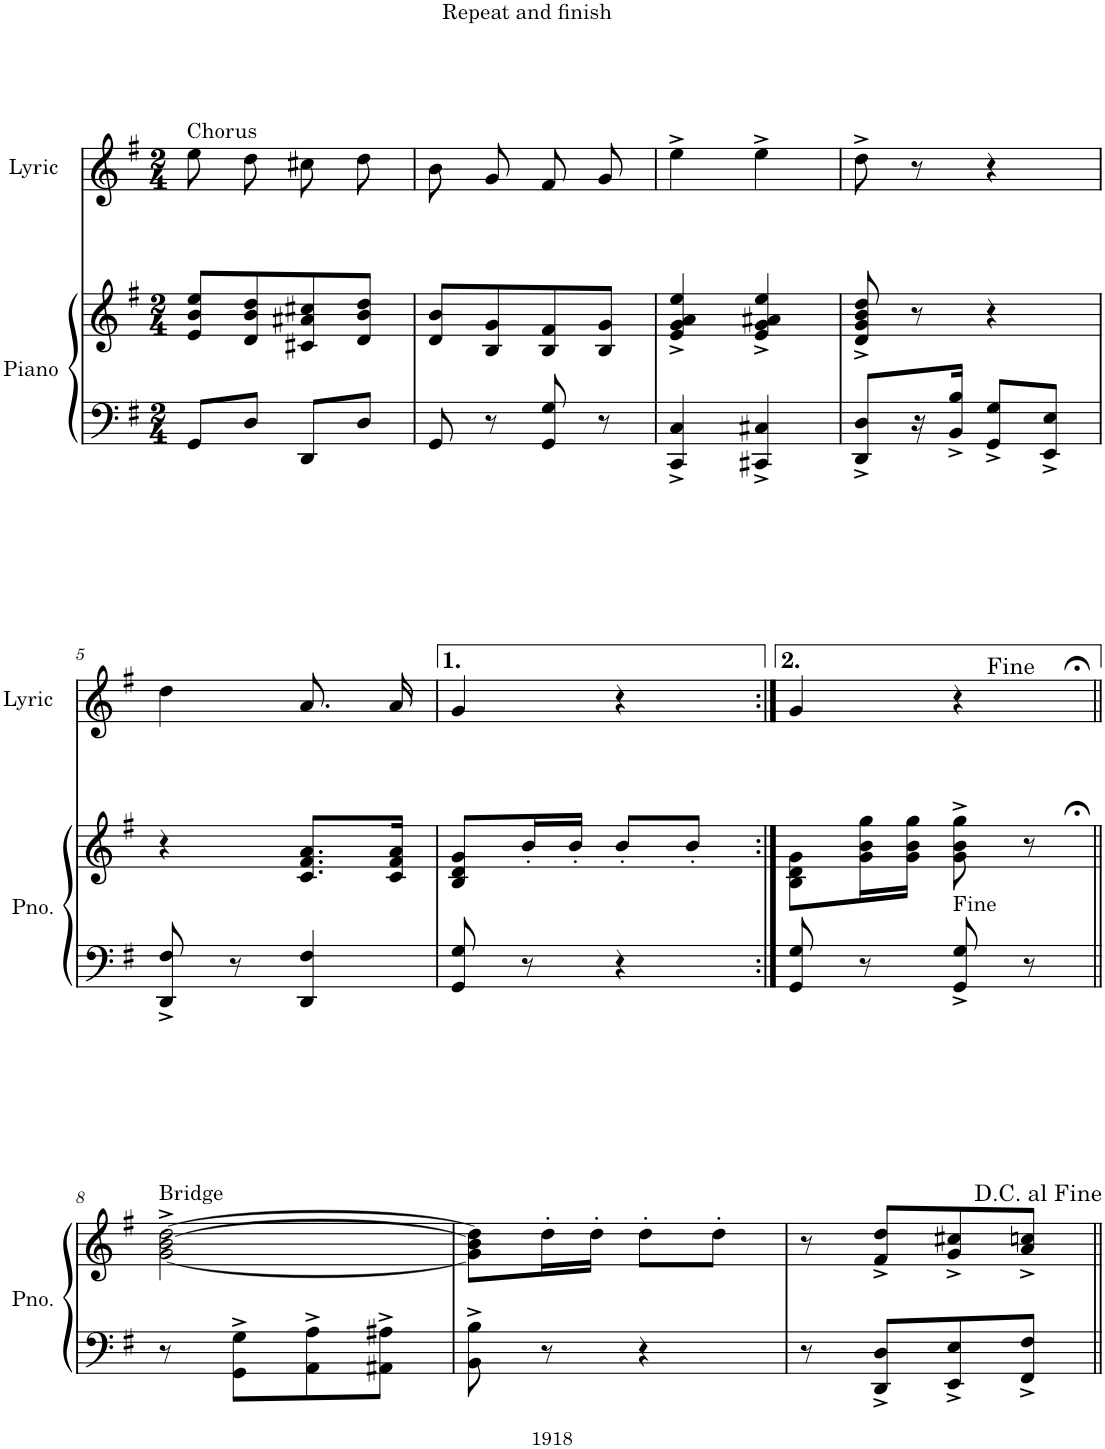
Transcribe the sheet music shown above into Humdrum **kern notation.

**kern	**kern	**kern
*part2	*part2	*part1
*staff3	*staff2	*staff1
*I"Piano	*	*I"Lyric
*I'Pno.	*	*I'Lyric
*clefF4	*clefG2	*clefG2
*k[f#]	*k[f#]	*k[f#]
*M2/4	*M2/4	*M2/4
=1	=1	=1
!	!	!LO:TX:a:t=Chorus
8GG/L	8e/ 8b/ 8ee/L	8ee\L
8D/J	8d/ 8b/ 8dd/	8dd\J
8DD/L	8c#X/ 8a#X/ 8cc#X/	8cc#X\L
8D/J	8d/ 8b/ 8dd/J	8dd\J
=2	=2	=2
8GG/	8d/ 8b/L	8b/L
8r	8B/ 8g/	8g/J
8GG/ 8G/	8B/ 8f#/	8f#/L
8r	8B/ 8g/J	8g/J
=3	=3	=3
4CC/^ 4C/^	4e/^ 4g/^ 4a/^ 4ee/^	4ee^\
4CC#X/^ 4C#X/^	4e/^ 4g/^ 4a#X/^ 4ee/^	4ee^\
=4	=4	=4
8DD/^ 8D/^L	8d/^ 8g/^ 8b/^ 8dd/^	8dd^\
16r	8r	8r
16BB/^ 16B/^JJ	.	.
8GG/^ 8G/^L	4r	4r
8EE/^ 8E/^J	.	.
!!LO:LB:g=z
=5	=5	=5
8DD/^ 8F#/^	4r	4dd\
8r	.	.
4DD/ 4F#/	8.c/ 8.f#/ 8.a/L	8.a/L
.	16c/ 16f#/ 16a/Jk	16a/Jk
=6	=6	=6
8GG/ 8G/	8B/ 8d/ 8g/L	4g/
8r	16b'/L	.
.	16b'/JJ	.
4r	8b'/L	4r
.	8b'/J	.
=7:|!	=7:|!	=7:|!
8GG/ 8G/	8B\ 8d\ 8g\L	4g/
8r	16g\ 16b\ 16gg\L	.
.	16g\ 16b\ 16gg\JJ	.
8GG/^ 8G/^	8g\^ 8b\^ 8gg\^	4r
8r	8r	.
!!LO:LB:g=z
=8||	=8||	=8||
!	!LO:TX:a:t=Bridge	!
8r	[2g\^> [2b\^> [2dd\^>	2r
8GG\^ 8G\^L	.	.
8AA\^ 8A\^	.	.
8AA#X\^ 8A#X\^J	.	.
=9	=9	=9
8BB\^ 8B\^	8g\] 8b\] 8dd\]L	2r
8r	16dd'>\L	.
.	16dd'>\JJ	.
4r	8dd'\L	.
.	8dd'\J	.
=10	=10	=10
8r	8r	2r
8DD/^ 8D/^L	8f#/^ 8dd/^L	.
8EE/^ 8E/^	8g/^ 8cc#X/^	.
8FF#/^ 8F#/^J	8a/^ 8ccn/^J	.
=||	=||	=||
*-	*-	*-
